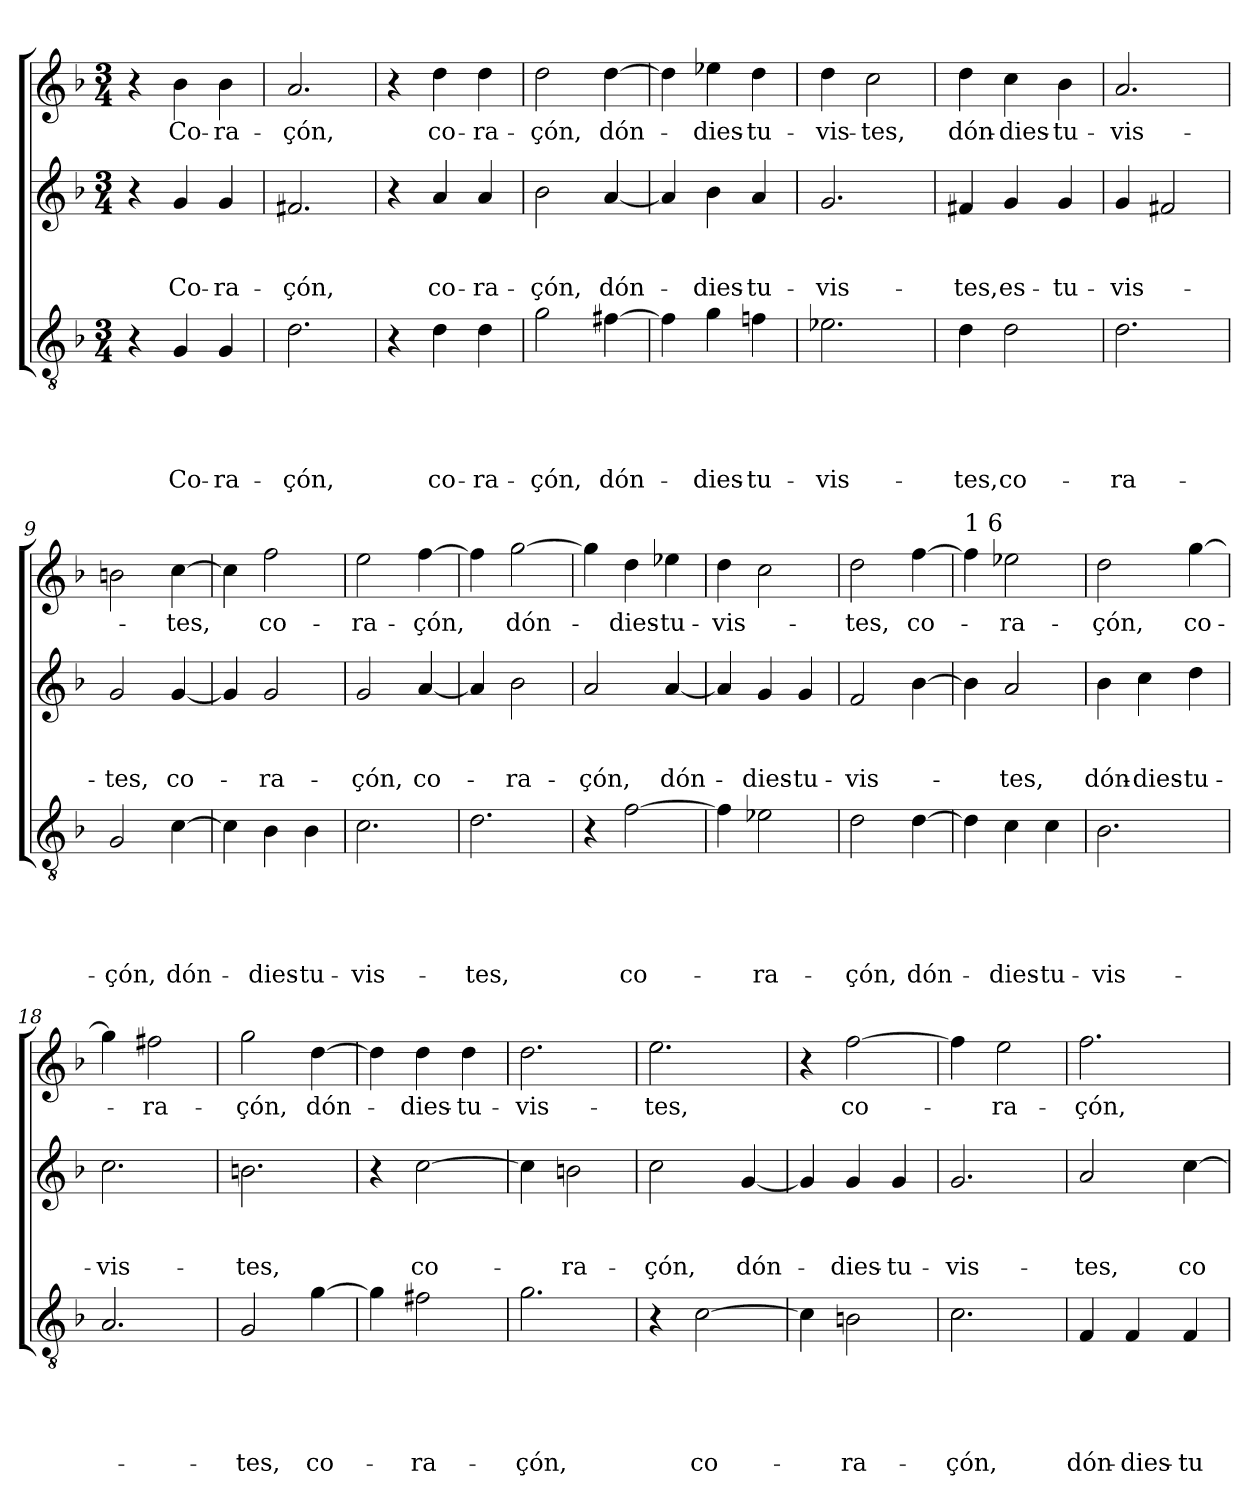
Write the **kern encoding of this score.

**kern	**text	**text	**text	**text	**text	**kern	**text	**text	**text	**kern	**text
*part3	*part3	*part3	*part3	*part3	*part3	*part2	*part2	*part2	*part2	*part1	*part1
*staff3	*staff3	*staff3	*staff3	*staff3	*staff3	*staff2	*staff2	*staff2	*staff2	*staff1	*staff1
*clefGv2	*	*	*	*	*	*clefG2	*	*	*	*clefG2	*
*k[b-]	*	*	*	*	*	*k[b-]	*	*	*	*k[b-]	*
*F:	*	*	*	*	*	*F:	*	*	*	*F:	*
*M3/4	*	*	*	*	*	*M3/4	*	*	*	*M3/4	*
=1	=1	=1	=1	=1	=1	=1	=1	=1	=1	=1	=1
4r	.	.	.	.	.	4r	.	.	.	4r	.
!	!	!	!	!	!LO:LY:b	!	!	!	!LO:LY:b	!	!LO:LY:b
4G/	.	.	.	.	Co-	4g/	.	.	Co-	4b-\	Co-
!	!	!	!	!	!LO:LY:b:rj	!	!	!	!LO:LY:b:rj	!	!LO:LY:b:rj
4G/	.	.	.	.	-ra-	4g/	.	.	-ra-	4b-\	-ra-
=2	=2	=2	=2	=2	=2	=2	=2	=2	=2	=2	=2
!	!	!	!	!	!LO:LY:b	!	!	!	!LO:LY:b	!	!LO:LY:b
2.d\	.	.	.	.	-çón,	2.f#X/	.	.	-çón,	2.a/	-çón,
=3	=3	=3	=3	=3	=3	=3	=3	=3	=3	=3	=3
4r	.	.	.	.	.	4r	.	.	.	4r	.
!	!	!	!	!	!LO:LY:b	!	!	!	!LO:LY:b	!	!LO:LY:b
4d\	.	.	.	.	co-	4a/	.	.	co-	4dd\	co-
!	!	!	!	!	!LO:LY:b	!	!	!	!LO:LY:b	!	!LO:LY:b
4d\	.	.	.	.	-ra-	4a/	.	.	-ra-	4dd\	-ra-
=4	=4	=4	=4	=4	=4	=4	=4	=4	=4	=4	=4
!	!	!	!	!	!LO:LY:b	!	!	!	!LO:LY:b	!	!LO:LY:b
2g\	.	.	.	.	-çón,	2b-\	.	.	-çón,	2dd\	-çón,
!	!	!	!	!	!LO:LY:b	!	!	!	!LO:LY:b	!	!LO:LY:b
[>4f#X\	.	.	.	.	dón-	[<4a/	.	.	dón-	[>4dd\	dón-
=5	=5	=5	=5	=5	=5	=5	=5	=5	=5	=5	=5
4f#\]	.	.	.	.	.	4a/]	.	.	.	4dd\]	.
!	!	!	!	!	!LO:LY:b	!	!	!	!LO:LY:b	!	!LO:LY:b
4g\	.	.	.	.	-dies-	4b-\	.	.	-dies-	4ee-X\	-dies-
!	!	!	!	!	!LO:LY:b:rj	!	!	!	!LO:LY:b:rj	!	!LO:LY:b:rj
4fni\	.	.	.	.	-tu-	4a/	.	.	-tu-	4dd\	-tu-
=6	=6	=6	=6	=6	=6	=6	=6	=6	=6	=6	=6
!	!	!	!	!	!LO:LY:b	!	!	!	!LO:LY:b	!	!LO:LY:b
2.e-X\	.	.	.	.	-vis-	2.g/	.	.	-vis-	4dd\	-vis-
!	!	!	!	!	!	!	!	!	!	!	!LO:LY:b:rj
.	.	.	.	.	.	.	.	.	.	2cc\	-tes,
=7	=7	=7	=7	=7	=7	=7	=7	=7	=7	=7	=7
!	!	!	!	!	!LO:LY:b	!	!	!	!LO:LY:b	!	!LO:LY:b
4d\	.	.	.	.	-tes,	4f#/	.	.	-tes,	4dd\	dón-
!	!	!	!	!	!LO:LY:b	!	!	!	!LO:LY:b	!	!LO:LY:b:rj
2d\	.	.	.	.	co-	4g/	.	.	es-	4cc\	-dies-
!	!	!	!	!	!	!	!	!	!LO:LY:b	!	!LO:LY:b
.	.	.	.	.	.	4g/	.	.	-tu-	4b-\	-tu-
!!LO:LB:g=z
=8	=8	=8	=8	=8	=8	=8	=8	=8	=8	=8	=8
!	!	!	!	!	!LO:LY:b	!	!	!	!LO:LY:b	!	!LO:LY:b
2.d\	.	.	.	.	-ra-	4g/	.	.	-vis-	2.a/	-vis-
.	.	.	.	.	.	2f#X/	.	.	.	.	.
=9	=9	=9	=9	=9	=9	=9	=9	=9	=9	=9	=9
!	!	!	!	!	!LO:LY:b	!	!	!	!LO:LY:b	!	!
2G/	.	.	.	.	-çón,	2g/	.	.	-tes,	2bn\	.
!	!	!	!	!	!LO:LY:b	!	!	!	!LO:LY:b	!	!LO:LY:b
[>4c\	.	.	.	.	dón-	[<4g/	.	.	co-	[>4cc\	-tes,
=10	=10	=10	=10	=10	=10	=10	=10	=10	=10	=10	=10
4c\]	.	.	.	.	.	4g/]	.	.	.	4cc\]	.
!	!	!	!	!	!LO:LY:b	!	!	!	!LO:LY:b	!	!LO:LY:b
4B-\	.	.	.	.	-dies-	2g/	.	.	-ra-	2ff\	co-
!	!	!	!	!	!LO:LY:b:rj	!	!	!	!	!	!
4B-\	.	.	.	.	-tu-	.	.	.	.	.	.
=11	=11	=11	=11	=11	=11	=11	=11	=11	=11	=11	=11
!	!	!	!	!	!LO:LY:b	!	!	!	!LO:LY:b	!	!LO:LY:b
2.c\	.	.	.	.	-vis-	2g/	.	.	-çón,	2ee\	-ra-
!	!	!	!	!	!	!	!	!	!LO:LY:b	!	!LO:LY:b
.	.	.	.	.	.	[<4a/	.	.	co-	[>4ff\	-çón,
=12	=12	=12	=12	=12	=12	=12	=12	=12	=12	=12	=12
!	!	!	!	!	!LO:LY:b	!	!	!	!	!	!
2.d\	.	.	.	.	-tes,	4a/]	.	.	.	4ff\]	.
!	!	!	!	!	!	!	!	!	!LO:LY:b	!	!LO:LY:b
.	.	.	.	.	.	2b-\	.	.	-ra-	[>2gg\	dón-
=13	=13	=13	=13	=13	=13	=13	=13	=13	=13	=13	=13
!	!	!	!	!	!	!	!	!	!LO:LY:b	!	!
4r	.	.	.	.	.	2a/	.	.	-çón,	4gg\]	.
!	!	!	!	!	!LO:LY:b	!	!	!	!	!	!LO:LY:b
[>2f\	.	.	.	.	co-	.	.	.	.	4dd\	-dies-
!	!	!	!	!	!	!	!	!	!LO:LY:b	!	!LO:LY:b:rj
.	.	.	.	.	.	[<4a/	.	.	dón-	4ee-\	-tu-
=14	=14	=14	=14	=14	=14	=14	=14	=14	=14	=14	=14
!	!	!	!	!	!	!	!	!	!	!	!LO:LY:b
4f\]	.	.	.	.	.	4a/]	.	.	.	4dd\	-vis-
!	!	!	!	!	!LO:LY:b	!	!	!	!LO:LY:b	!	!
2e-X\	.	.	.	.	-ra-	4g/	.	.	-dies-	2cc\	.
!	!	!	!	!	!	!	!	!	!LO:LY:b:rj	!	!
.	.	.	.	.	.	4g/	.	.	-tu-	.	.
=15	=15	=15	=15	=15	=15	=15	=15	=15	=15	=15	=15
!	!	!	!	!	!LO:LY:b	!	!	!	!LO:LY:b	!	!LO:LY:b
2d\	.	.	.	.	-çón,	2f/	.	.	-vis-	2dd\	-tes,
!	!	!	!	!	!LO:LY:b	!	!	!	!	!	!LO:LY:b
[<4d\	.	.	.	.	dón-	[<4b-\	.	.	.	[<4ff\	co-
!!LO:LB:g=z
=16	=16	=16	=16	=16	=16	=16	=16	=16	=16	=16	=16
!	!	!	!	!	!	!	!	!	!	!LO:TX:a:t=1 6	!
4d\]	.	.	.	.	.	4b-\]	.	.	.	4ff\]	.
!	!	!	!	!	!LO:LY:b	!	!	!	!LO:LY:b	!	!LO:LY:b
4c\	.	.	.	.	-dies-	2a/	.	.	-tes,	2ee-X\	-ra-
!	!	!	!	!	!LO:LY:b:rj	!	!	!	!	!	!
4c\	.	.	.	.	-tu-	.	.	.	.	.	.
=17	=17	=17	=17	=17	=17	=17	=17	=17	=17	=17	=17
!	!	!	!	!	!LO:LY:b	!	!	!	!LO:LY:b	!	!LO:LY:b
2.B-\	.	.	.	.	-vis-	4b-\	.	.	dón-	2dd\	-çón,
!	!	!	!	!	!	!	!	!	!LO:LY:b:rj	!	!
.	.	.	.	.	.	4cc\	.	.	-dies-	.	.
!	!	!	!	!	!	!	!	!	!LO:LY:b	!	!LO:LY:b
.	.	.	.	.	.	4dd\	.	.	-tu-	[>4gg\	co-
=18	=18	=18	=18	=18	=18	=18	=18	=18	=18	=18	=18
!	!	!	!	!	!	!	!	!	!LO:LY:b	!	!
2.A/	.	.	.	.	.	2.cc\	.	.	-vis-	4gg\]	.
!	!	!	!	!	!	!	!	!	!	!	!LO:LY:b
.	.	.	.	.	.	.	.	.	.	2ff#X\	-ra-
=19	=19	=19	=19	=19	=19	=19	=19	=19	=19	=19	=19
!	!	!	!	!	!LO:LY:b	!	!	!	!LO:LY:b	!	!LO:LY:b
2G/	.	.	.	.	-tes,	2.bn\	.	.	-tes,	2gg\	-çón,
!	!	!	!	!	!LO:LY:b	!	!	!	!	!	!LO:LY:b
[>4g\	.	.	.	.	co-	.	.	.	.	[>4dd\	dón-
=20	=20	=20	=20	=20	=20	=20	=20	=20	=20	=20	=20
4g\]	.	.	.	.	.	4r	.	.	.	4dd\]	.
!	!	!	!	!	!LO:LY:b	!	!	!	!LO:LY:b	!	!LO:LY:b
2f#X\	.	.	.	.	-ra-	[>2cc\	.	.	co-	4dd\	-dies-
!	!	!	!	!	!	!	!	!	!	!	!LO:LY:b:rj
.	.	.	.	.	.	.	.	.	.	4dd\	-tu-
=21	=21	=21	=21	=21	=21	=21	=21	=21	=21	=21	=21
!	!	!	!	!	!LO:LY:b	!	!	!	!	!	!LO:LY:b
2.g\	.	.	.	.	-çón,	4cc\]	.	.	.	2.dd\	-vis-
!	!	!	!	!	!	!	!	!	!LO:LY:b	!	!
.	.	.	.	.	.	2bn\	.	.	-ra-	.	.
=22	=22	=22	=22	=22	=22	=22	=22	=22	=22	=22	=22
!	!	!	!	!	!	!	!	!	!LO:LY:b	!	!LO:LY:b
4r	.	.	.	.	.	2cc\	.	.	-çón,	2.ee\	-tes,
!	!	!	!	!	!LO:LY:b	!	!	!	!	!	!
[>2c\	.	.	.	.	co-	.	.	.	.	.	.
!	!	!	!	!	!	!	!	!	!LO:LY:b	!	!
.	.	.	.	.	.	[<4g/	.	.	dón-	.	.
=23	=23	=23	=23	=23	=23	=23	=23	=23	=23	=23	=23
4c\]	.	.	.	.	.	4g/]	.	.	.	4r	.
!	!	!	!	!	!LO:LY:b	!	!	!	!LO:LY:b	!	!LO:LY:b
2Bn\	.	.	.	.	-ra-	4g/	.	.	-dies-	[>2ff\	co-
!	!	!	!	!	!	!	!	!	!LO:LY:b:rj	!	!
.	.	.	.	.	.	4g/	.	.	-tu-	.	.
!!LO:PB:g=z
=24	=24	=24	=24	=24	=24	=24	=24	=24	=24	=24	=24
!	!	!	!	!	!LO:LY:b	!	!	!	!LO:LY:b	!	!
2.c\	.	.	.	.	-çón,	2.g/	.	.	-vis-	4ff\]	.
!	!	!	!	!	!	!	!	!	!	!	!LO:LY:b
.	.	.	.	.	.	.	.	.	.	2ee\	-ra-
=25	=25	=25	=25	=25	=25	=25	=25	=25	=25	=25	=25
!	!	!	!	!	!LO:LY:b	!	!	!	!LO:LY:b	!	!LO:LY:b
4F/	.	.	.	.	dón-	2a/	.	.	-tes,	2.ff\	-çón,
!	!	!	!	!	!LO:LY:b	!	!	!	!	!	!
4F/	.	.	.	.	-dies-	.	.	.	.	.	.
!	!	!	!	!	!LO:LY:b:rj	!	!	!	!LO:LY:b	!	!
4F/	.	.	.	.	-tu-	[>4cc\	.	.	co-	.	.
=	=	=	=	=	=	=	=	=	=	=	=
*-	*-	*-	*-	*-	*-	*-	*-	*-	*-	*-	*-
